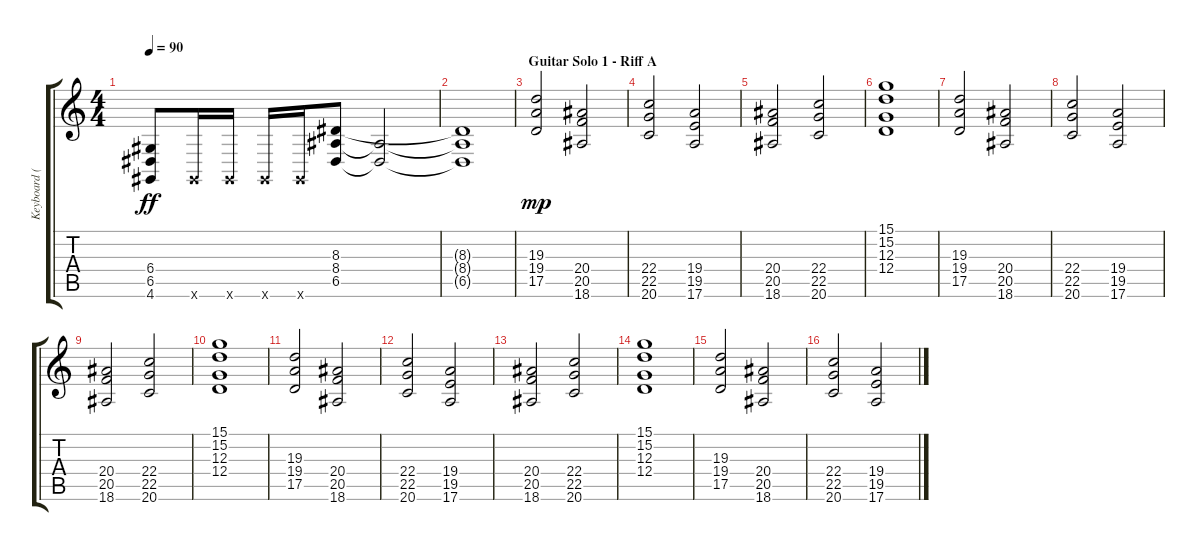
\track ("Keyboard (organ)" "Keyboard (") {instrument drawbarorgan}
\staff {score tabs}
\tuning (E4 B3 G3 D3 A2 E2) {hide}
\ts (4 4)
\tempo 90
\clef g2
\ks c
(6.4 6.5 4.6).8{dy ff} 4.6{x}.16 4.6{x}.16 4.6{x}.16 4.6{x}.16 (8.3 8.4 6.5).8 (8.4{t} 6.5{t}).2 |
(8.3{t} 8.4{t} 6.5{t}).1 |
\section ("" "Guitar Solo 1 - Riff A")
(19.3 19.4 17.5).2{dy mp} (20.4 20.5 18.6).2 |
(22.4 22.5 20.6).2 (19.4 19.5 17.6).2 |
(20.4 20.5 18.6).2 (22.4 22.5 20.6).2 |
(15.1 15.2 12.3 12.4).1 |
(19.3 19.4 17.5).2 (20.4 20.5 18.6).2 |
(22.4 22.5 20.6).2 (19.4 19.5 17.6).2 |
(20.4 20.5 18.6).2 (22.4 22.5 20.6).2 |
(15.1 15.2 12.3 12.4).1 |
(19.3 19.4 17.5).2 (20.4 20.5 18.6).2 |
(22.4 22.5 20.6).2 (19.4 19.5 17.6).2 |
(20.4 20.5 18.6).2 (22.4 22.5 20.6).2 |
(15.1 15.2 12.3 12.4).1 |
(19.3 19.4 17.5).2 (20.4 20.5 18.6).2 |
(22.4 22.5 20.6).2 (19.4 19.5 17.6).2
